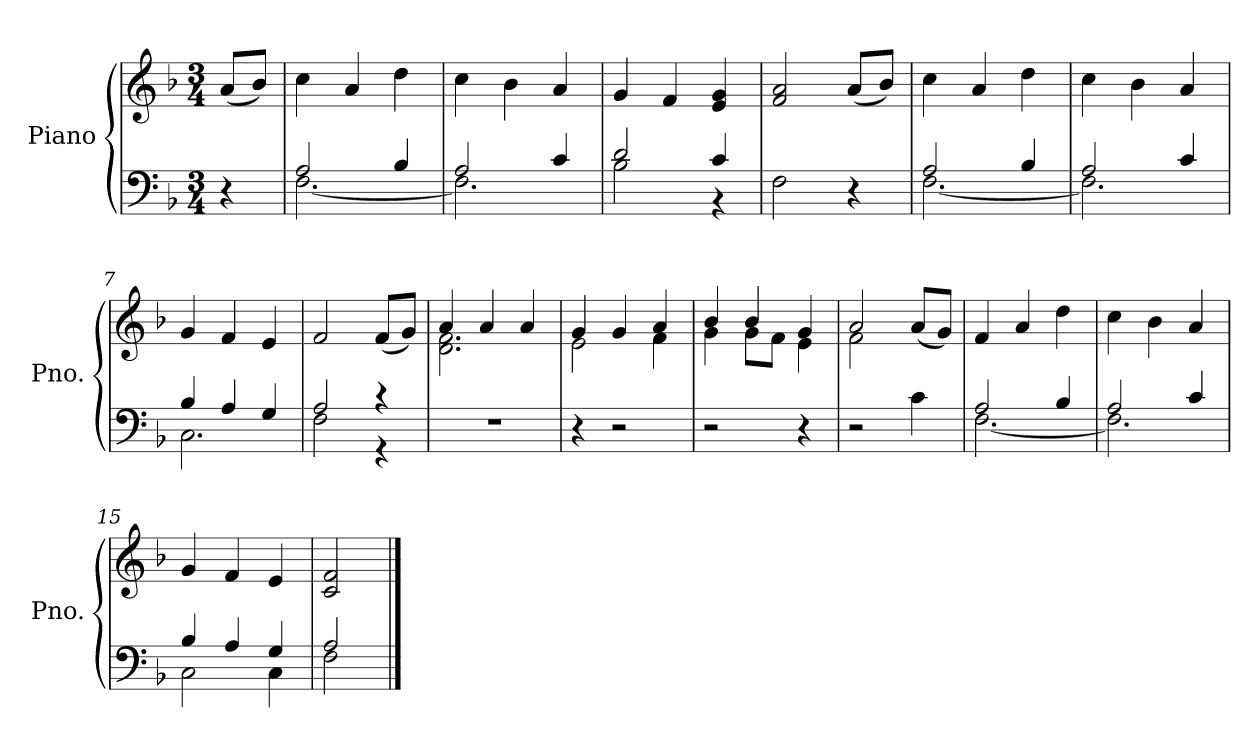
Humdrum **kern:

**kern	**kern
*part1	*part1
*staff2	*staff1
*I"Piano	*
*I'Pno.	*
*clefF4	*clefG2
*k[b-]	*k[b-]
*M3/4	*M3/4
=	=
4r	(<8a/L
.	8b-/J)
=1	=1
*^	*
2A/	[2.F\	4cc\
.	.	4a/
4B-/	.	4dd\
=2	=2	=2
2A/	2.F\]	4cc\
.	.	4b-\
4c/	.	4a/
=3	=3	=3
2d/	2B-\	4g/
.	.	4f/
4c/	4r	4e/ 4g/
*v	*v	*
=4	=4
2F\	2f/ 2a/
4r	(<8a/L
.	8b-/J)
=5	=5
*^	*
2A/	[2.F\	4cc\
.	.	4a/
4B-/	.	4dd\
=6	=6	=6
2A/	2.F\]	4cc\
.	.	4b-\
4c/	.	4a/
=7	=7	=7
4B-/	2.C\	4g/
4A/	.	4f/
4G/	.	4e/
=8	=8	=8
2A/	2F\	2f/
4r	4r	(<8f/L
.	.	8g/J)
*v	*v	*
=9	=9
*	*^
2.r	4a/	2.d\ 2.f\
.	4a/	.
.	4a/	.
!!LO:LB:g=z	!!
=10	=10	=10
4r	4g/	2e\
2r	4g/	.
.	4a/	4f\
=11	=11	=11
2r	4b-/	4g\
.	4b-/	8g\L
.	.	8f\J
4r	4g/	4e\
=12	=12	=12
2r	2a/	2f\
4c\	(<8a/L	4ryy
.	8g/J)	.
*	*v	*v
=13	=13
*^	*
2A/	[2.F\	4f/
.	.	4a/
4B-/	.	4dd\
=14	=14	=14
2A/	2.F\]	4cc\
.	.	4b-\
4c/	.	4a/
=15	=15	=15
4B-/	2C\	4g/
4A/	.	4f/
4G/	4C\	4e/
=16	=16	=16
2A/	2F\	2c/ 2f/
*v	*v	*
==	==
*-	*-
